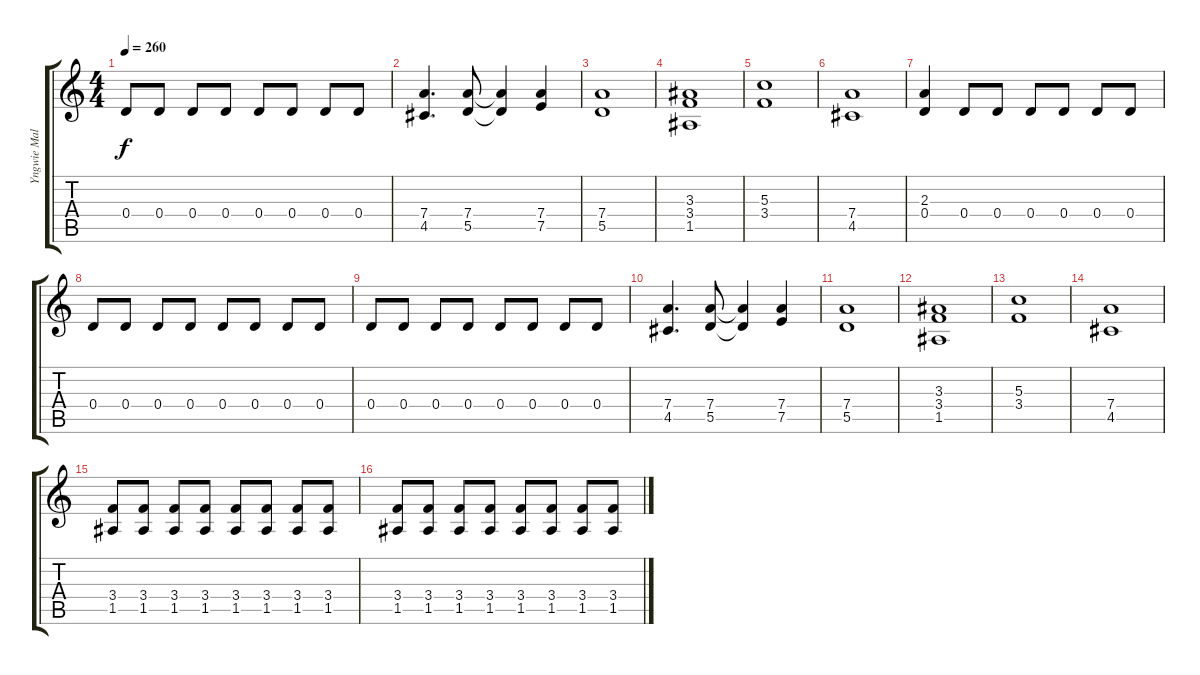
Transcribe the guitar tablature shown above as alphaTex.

\track ("Yngwie Malmsteen RhitmicGuitar" "Yngwie Mal") {instrument acousticguitarsteel}
\staff {score tabs}
\tuning (E4 B3 G3 D3 A2 E2) {hide}
\ts (4 4)
\tempo 260
\clef g2
\ks c
0.4.8{dy f} 0.4.8 0.4.8 0.4.8 0.4.8 0.4.8 0.4.8 0.4.8 |
(7.4 4.5).4{d} (7.4 5.5).8 (7.4{t} 5.5{t}).4 (7.4 7.5).4 |
(7.4 5.5).1 |
(3.3 3.4 1.5).1 |
(5.3 3.4).1 |
(7.4 4.5).1 |
(2.3 0.4).4 0.4.8 0.4.8 0.4.8 0.4.8 0.4.8 0.4.8 |
0.4.8 0.4.8 0.4.8 0.4.8 0.4.8 0.4.8 0.4.8 0.4.8 |
0.4.8 0.4.8 0.4.8 0.4.8 0.4.8 0.4.8 0.4.8 0.4.8 |
(7.4 4.5).4{d} (7.4 5.5).8 (7.4{t} 5.5{t}).4 (7.4 7.5).4 |
(7.4 5.5).1 |
(3.3 3.4 1.5).1 |
(5.3 3.4).1 |
(7.4 4.5).1 |
(3.4 1.5).8 (3.4 1.5).8 (3.4 1.5).8 (3.4 1.5).8 (3.4 1.5).8 (3.4 1.5).8 (3.4 1.5).8 (3.4 1.5).8 |
(3.4 1.5).8 (3.4 1.5).8 (3.4 1.5).8 (3.4 1.5).8 (3.4 1.5).8 (3.4 1.5).8 (3.4 1.5).8 (3.4 1.5).8
